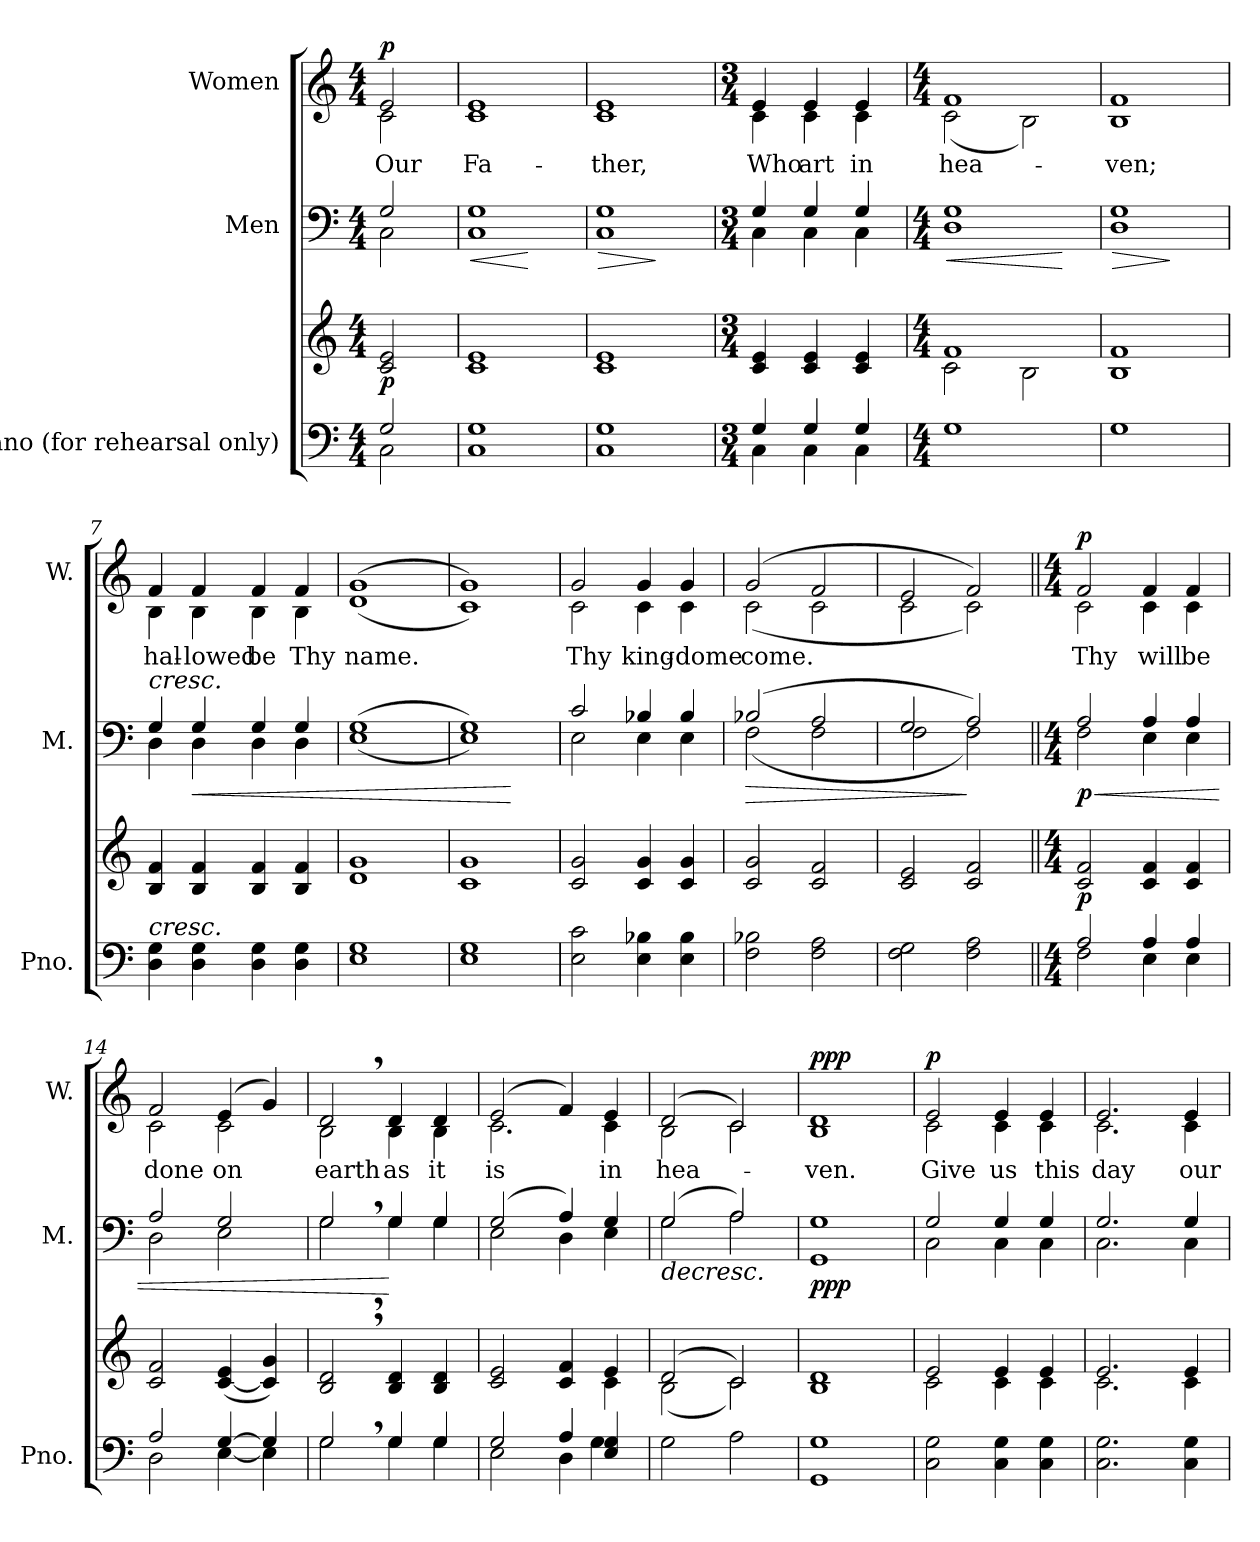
**kern	**kern	**dynam	**kern	**dynam	**kern	**text	**dynam
*part3	*part3	*part3	*part2	*part2	*part1	*part1	*part1
*staff4	*staff3	*staff3/4	*staff2	*staff2	*staff1	*staff1	*staff1
*I"Piano (for rehearsal only)	*	*	*I"Men	*	*I"Women	*	*
*I'Pno.	*	*	*I'M.	*	*I'W.	*	*
*clefF4	*clefG2	*	*clefF4	*	*clefG2	*	*
*k[]	*k[]	*	*k[]	*	*k[]	*	*
*M4/4	*M4/4	*	*M4/4	*	*M4/4	*	*
*MM120	*MM120	*	*MM120	*	*MM120	*	*
=1	=1	=1	=1	=1	=1	=1	=1
*^	*	*	*^	*	*	*	*
!	!	!	!LO:DY:a=2	!	!	!	!	!LO:LY:b	!LO:DY:b
*	*	*	*	*	*	*	*^	*	*
2G/	2C\	2c/ 2e/	p	2G/	2C\	.	2e/	2c\	Our	p
=2	=2	=2	=2	=2	=2	=2	=2	=2	=2	=2
!	!	!	!	!	!	!LO:HP:b	!	!	!LO:LY:b	!
1G	1C	1c 1e	.	1G	1C	<	1e	1c	Fa-	.
*	*	*	*	*v	*v	*	*	*	*	*
*v	*v	*	*	*	*	*v	*v	*	*
.	.	.	.	[	.	.	.
=3	=3	=3	=3	=3	=3	=3	=3
*^	*	*	*	*	*	*	*
!	!	!	!	!	!LO:HP:b	!	!LO:LY:b	!
*	*	*	*	*^	*	*^	*	*
1G	1C	1c 1e	.	1G	1C	>	1e	1c	-ther,	.
*	*	*	*	*v	*v	*	*	*	*	*
*v	*v	*	*	*	*	*v	*v	*	*
.	.	.	.	]	.	.	.
=4	=4	=4	=4	=4	=4	=4	=4
*M3/4	*M3/4	*	*M3/4	*	*M3/4	*	*
*^	*	*	*^	*	*	*	*
!	!	!	!	!	!	!	!	!LO:LY:b	!
*	*	*	*	*	*	*	*^	*	*
4G/	4C\	4c/ 4e/	.	4G/	4C\	.	4e/	4c\	Who	.
!	!	!	!	!	!	!	!	!	!LO:LY:b	!
4G/	4C\	4c/ 4e/	.	4G/	4C\	.	4e/	4c\	art	.
!	!	!	!	!	!	!	!	!	!LO:LY:b	!
4G/	4C\	4c/ 4e/	.	4G/	4C\	.	4e/	4c\	in	.
*v	*v	*	*	*	*	*	*	*	*	*
=5	=5	=5	=5	=5	=5	=5	=5	=5	=5
*M4/4	*M4/4	*	*M4/4	*	*	*M4/4	*	*	*
*^	*^	*	*	*	*	*	*	*	*
!	!	!	!	!	!	!	!LO:HP:b	!	!	!LO:LY:b	!
*v	*v	*	*	*	*	*	*	*	*	*	*
1G	1f	2c\	.	1G	1D	<	1f	(<2c\	hea-	.
.	.	2B\	.	.	.	.	.	2B\)	.	.
*	*v	*v	*	*	*	*	*v	*v	*	*
*	*	*	*v	*v	*	*	*	*
.	.	.	.	[	.	.	.
=6	=6	=6	=6	=6	=6	=6	=6
!	!	!	!	!LO:HP:b	!	!LO:LY:b	!
*	*	*	*^	*	*^	*	*
1G	1B 1f	.	1G	1D	>	1f	1B	-ven;	.
*	*	*	*v	*v	*	*	*	*	*
*	*	*	*	*	*v	*v	*	*
.	.	.	.	]	.	.	.
=7	=7	=7	=7	=7	=7	=7	=7
*	*	*	*^	*	*	*	*
!	!	!	!LO:TX:a:i:t=cresc.	!	!	!	!	!
!LO:TX:a:i:t=cresc.	!	!	!	!	!	!	!	!
!	!	!	!	!	!	!	!LO:LY:b	!
*	*	*	*	*	*	*^	*	*
4D\ 4G\	4B/ 4f/	.	4G/	4D\	.	4f/	4B\	hal-	.
!	!	!	!	!	!LO:HP:b	!	!	!LO:LY:b	!
4D\ 4G\	4B/ 4f/	.	4G/	4D\	<	4f/	4B\	-lowed	.
!	!	!	!	!	!	!	!	!LO:LY:b	!
4D\ 4G\	4B/ 4f/	.	4G/	4D\	.	4f/	4B\	be	.
!	!	!	!	!	!	!	!	!LO:LY:b	!
4D\ 4G\	4B/ 4f/	.	4G/	4D\	.	4f/	4B\	Thy	.
=8	=8	=8	=8	=8	=8	=8	=8	=8	=8
!	!	!	!	!	!	!	!	!LO:LY:b	!
1E 1G	1d 1g	.	(>1G	(<1E	.	(>1g	(<1d	name.	.
=9	=9	=9	=9	=9	=9	=9	=9	=9	=9
1E 1G	1c 1g	.	1G)	1E)	.	1g)	1c)	.	.
*	*	*	*v	*v	*	*	*	*	*
*	*	*	*	*	*v	*v	*	*
.	.	.	.	[	.	.	.
!!LO:LB:g=z
=10	=10	=10	=10	=10	=10	=10	=10
*	*	*	*^	*	*	*	*
!	!	!	!	!	!	!	!LO:LY:b	!
*	*	*	*	*	*	*^	*	*
2E\ 2c\	2c/ 2g/	.	2c/	2E\	.	2g/	2c\	Thy	.
!	!	!	!	!	!	!	!	!LO:LY:b	!
4E\ 4B-X\	4c/ 4g/	.	4B-X/	4E\	.	4g/	4c\	king-	.
!	!	!	!	!	!	!	!	!LO:LY:b	!
4E\ 4B-\	4c/ 4g/	.	4B-/	4E\	.	4g/	4c\	-dome	.
=11	=11	=11	=11	=11	=11	=11	=11	=11	=11
!	!	!	!	!	!LO:HP:b	!	!	!LO:LY:b	!
2F\ 2B-X\	2c/ 2g/	.	(>2B-X/	(<2F\	>	(>2g/	(<2c\	-come.	.
2F\ 2A\	2c/ 2f/	.	2A/	2F\	.	2f/	2c\	.	.
=12	=12	=12	=12	=12	=12	=12	=12	=12	=12
2F\ 2G\	2c/ 2e/	.	2G/	2F\	.	2e/	2c\	.	.
2F\ 2A\	2c/ 2f/	.	2A/)	2F\)	]	2f/)	2c\)	.	.
=13||	=13||	=13||	=13||	=13||	=13||	=13||	=13||	=13||	=13||
*M4/4	*M4/4	*	*M4/4	*	*	*M4/4	*	*	*
*^	*	*	*	*	*	*	*	*	*
!	!	!	!LO:DY:a=2	!	!	!LO:HP:b	!	!	!LO:LY:b	!
!	!	!	!	!	!	!LO:DY:n=1:b	!	!	!	!LO:DY:b
2A/	2F\	2c/ 2f/	p	2A/	2F\	< p	2f/	2c\	Thy	p
!	!	!	!	!	!	!	!	!	!LO:LY:b	!
4A/	4E\	4c/ 4f/	.	4A/	4E\	.	4f/	4c\	will	.
!	!	!	!	!	!	!	!	!	!LO:LY:b	!
4A/	4E\	4c/ 4f/	.	4A/	4E\	.	4f/	4c\	be	.
=14	=14	=14	=14	=14	=14	=14	=14	=14	=14	=14
!	!	!	!	!	!	!	!	!	!LO:LY:b	!
2A/	2D\	2c/ 2f/	.	2A/	2D\	.	2f/	2c\	done	.
!	!	!	!	!	!	!	!	!	!LO:LY:b	!
[4G/	[4E\	(>[4c/ 4e/	.	2G/	2E\	.	(>4e/	2c\	on	.
4G/]	4E\]	4c/] 4g/)	.	.	.	.	4g/)	.	.	.
=15	=15	=15	=15	=15	=15	=15	=15	=15	=15	=15
!	!	!	!	!	!	!	!	!	!LO:LY:b	!
2G,/	2G\	2B/, 2d/,	.	2G,/	2G\	.	2d,/	2B\	earth	.
!	!	!	!	!	!	!	!	!	!LO:LY:b	!
4G/	4G\	4B/ 4d/	.	4G/	4G\	[	4d/	4B\	as	.
!	!	!	!	!	!	!	!	!	!LO:LY:b	!
4G/	4G\	4B/ 4d/	.	4G/	4G\	.	4d/	4B\	it	.
=16	=16	=16	=16	=16	=16	=16	=16	=16	=16	=16
*	*	*^	*	*	*	*	*	*	*	*
!	!	!	!	!	!	!	!	!	!	!LO:LY:b	!
2G/	2E\	2c/ 2e/	2.ryy	.	(>2G/	2E\	.	(>2e/	2.c\	-is	.
4A/	4D\	4c/ 4f/	.	.	4A/)	4D\	.	4f/)	.	.	.
!	!	!	!	!	!	!	!	!	!	!LO:LY:b	!
4E/ 4G/	4G\	4e/	4c\	.	4G/	4E\	.	4e/	4c\	in	.
=17	=17	=17	=17	=17	=17	=17	=17	=17	=17	=17	=17
!	!	!	!	!	!	!	!LO:HP:b	!	!	!LO:LY:b	!
*v	*v	*	*	*	*	*	*	*	*	*	*
2G\	(>2d/	(<2B\	.	(>2G/	2G\	>	(>2d/	2B\	hea-	.
2A\	2c/)	2c\)	.	2A/)	2A\	.	2c/)	2c\	.	.
=18	=18	=18	=18	=18	=18	=18	=18	=18	=18	=18
!	!	!	!	!	!	!LO:DY:b	!	!	!LO:LY:b	!LO:DY:b
1GG 1G	1d	1B	.	1G	1GG	ppp	1d	1B	-ven.	ppp
*	*v	*v	*	*	*	*	*v	*v	*	*
*	*	*	*v	*v	*	*	*	*
.	.	.	.	]	.	.	.
!!LO:LB:g=z
=19	=19	=19	=19	=19	=19	=19	=19
*	*^	*	*^	*	*	*	*
!	!	!	!	!	!	!	!	!LO:LY:b	!LO:DY:b
*	*	*	*	*	*	*	*^	*	*
2C\ 2G\	2e/	2c\	.	2G/	2C\	.	2e/	2c\	Give	p
!	!	!	!	!	!	!	!	!	!LO:LY:b	!
4C\ 4G\	4e/	4c\	.	4G/	4C\	.	4e/	4c\	us	.
!	!	!	!	!	!	!	!	!	!LO:LY:b	!
4C\ 4G\	4e/	4c\	.	4G/	4C\	.	4e/	4c\	this	.
=20	=20	=20	=20	=20	=20	=20	=20	=20	=20	=20
!	!	!	!	!	!	!	!	!	!LO:LY:b	!
2.C\ 2.G\	2.e/	2.c\	.	2.G/	2.C\	.	2.e/	2.c\	day	.
!	!	!	!	!	!	!	!	!	!LO:LY:b	!
4C\ 4G\	4e/	4c\	.	4G/	4C\	.	4e/	4c\	-our	.
*	*v	*v	*	*	*	*	*v	*v	*	*
*	*	*	*v	*v	*	*	*	*
=	=	=	=	=	=	=	=
*-	*-	*-	*-	*-	*-	*-	*-
